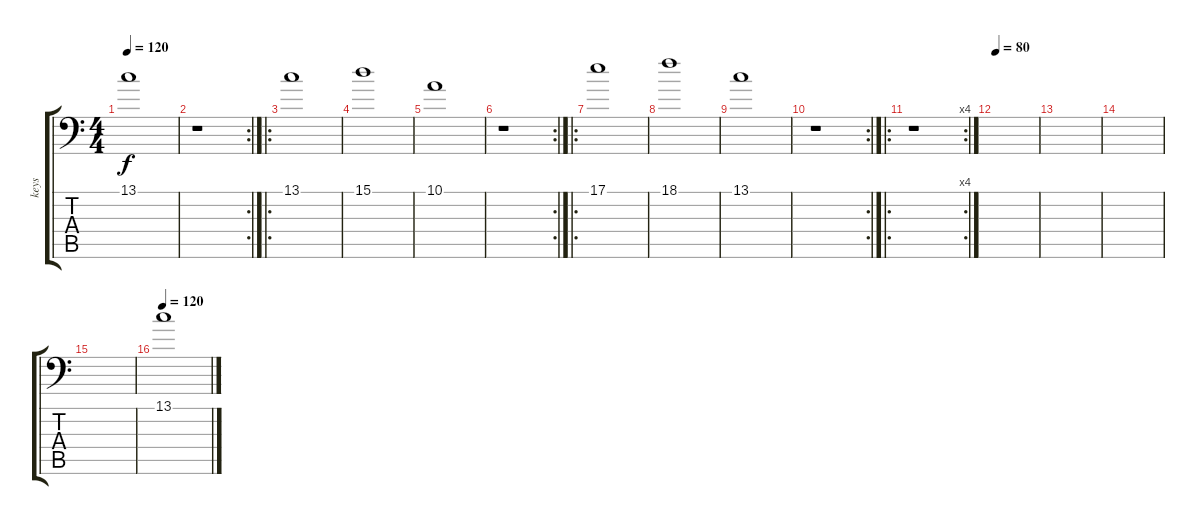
\track ("keys" "keys") {instrument blownbottle}
\staff {score tabs}
\tuning (B3 Gb3 D3 A2 E2 A1) {hide}
\ts (4 4)
\tempo 120
\clef f4
\ks c
13.1.1{dy f} |
\rc 2
r.1 |
\ro
13.1.1 |
15.1.1 |
10.1.1 |
\rc 2
r.1 |
\ro
17.1.1 |
18.1.1 |
13.1.1 |
\rc 2
r.1 |
\ro
\rc 4
r.1 |
\tempo 80
|
|
|
|
\tempo 120
13.1.1{instrument blownbottle}
